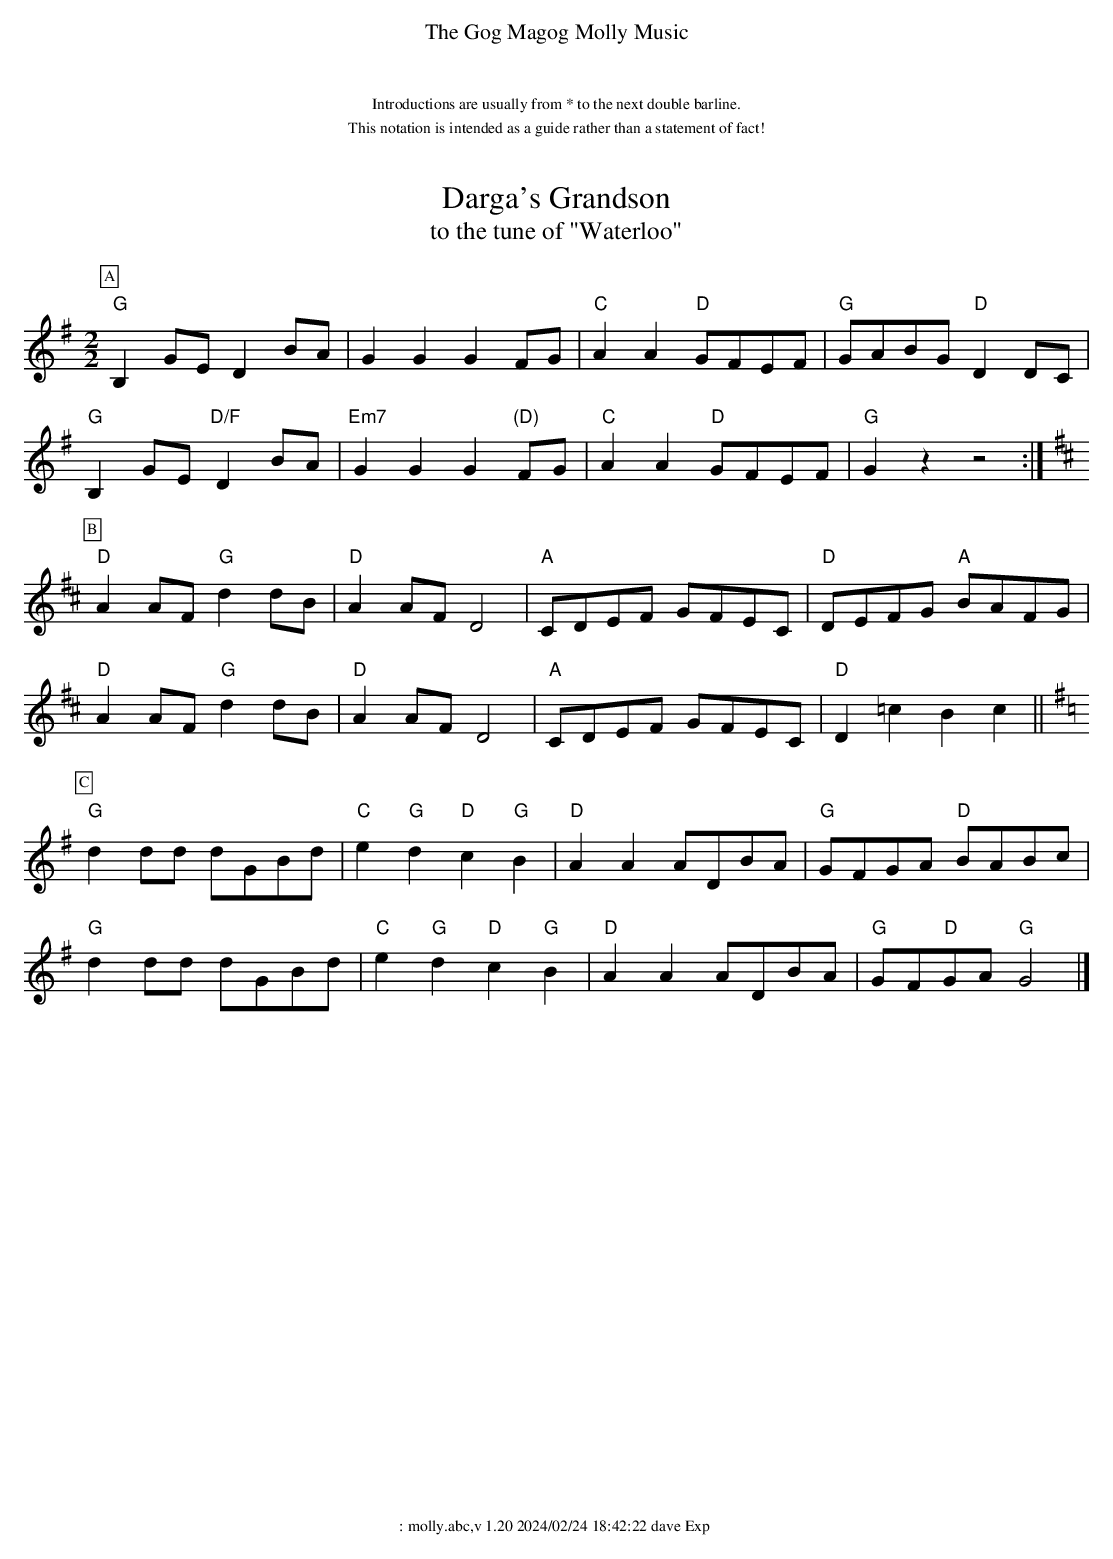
X:1
T:Darga's Grandson
T:to the tune of "Waterloo"
M:2/2
L:1/8
K:G
P:A
"G"B,2GE D2BA|G2G2 G2FG|"C"A2A2 "D"GFEF|"G"GABG "D"D2DC|
"G"B,2GE "D/F"D2BA|"Em7"G2G2 G2"(D)"FG|"C"A2A2 "D"GFEF|"G"G2z2 z4:|
P:B
K:D
"D"A2AF "G"d2dB|"D"A2AF D4|"A"CDEF GFEC|"D"DEFG "A"BAFG|
"D"A2AF "G"d2dB|"D"A2AF D4|"A"CDEF GFEC|"D"D2=c2 B2c2||
P:C
K:G
"G"d2dd dGBd|"C"e2"G"d2 "D"c2"G"B2|"D"A2A2 ADBA|"G"GFGA "D"BABc|
"G"d2dd dGBd|"C"e2"G"d2 "D"c2"G"B2|"D"A2A2 ADBA|"G"GF"D"GA "G"G4|]
